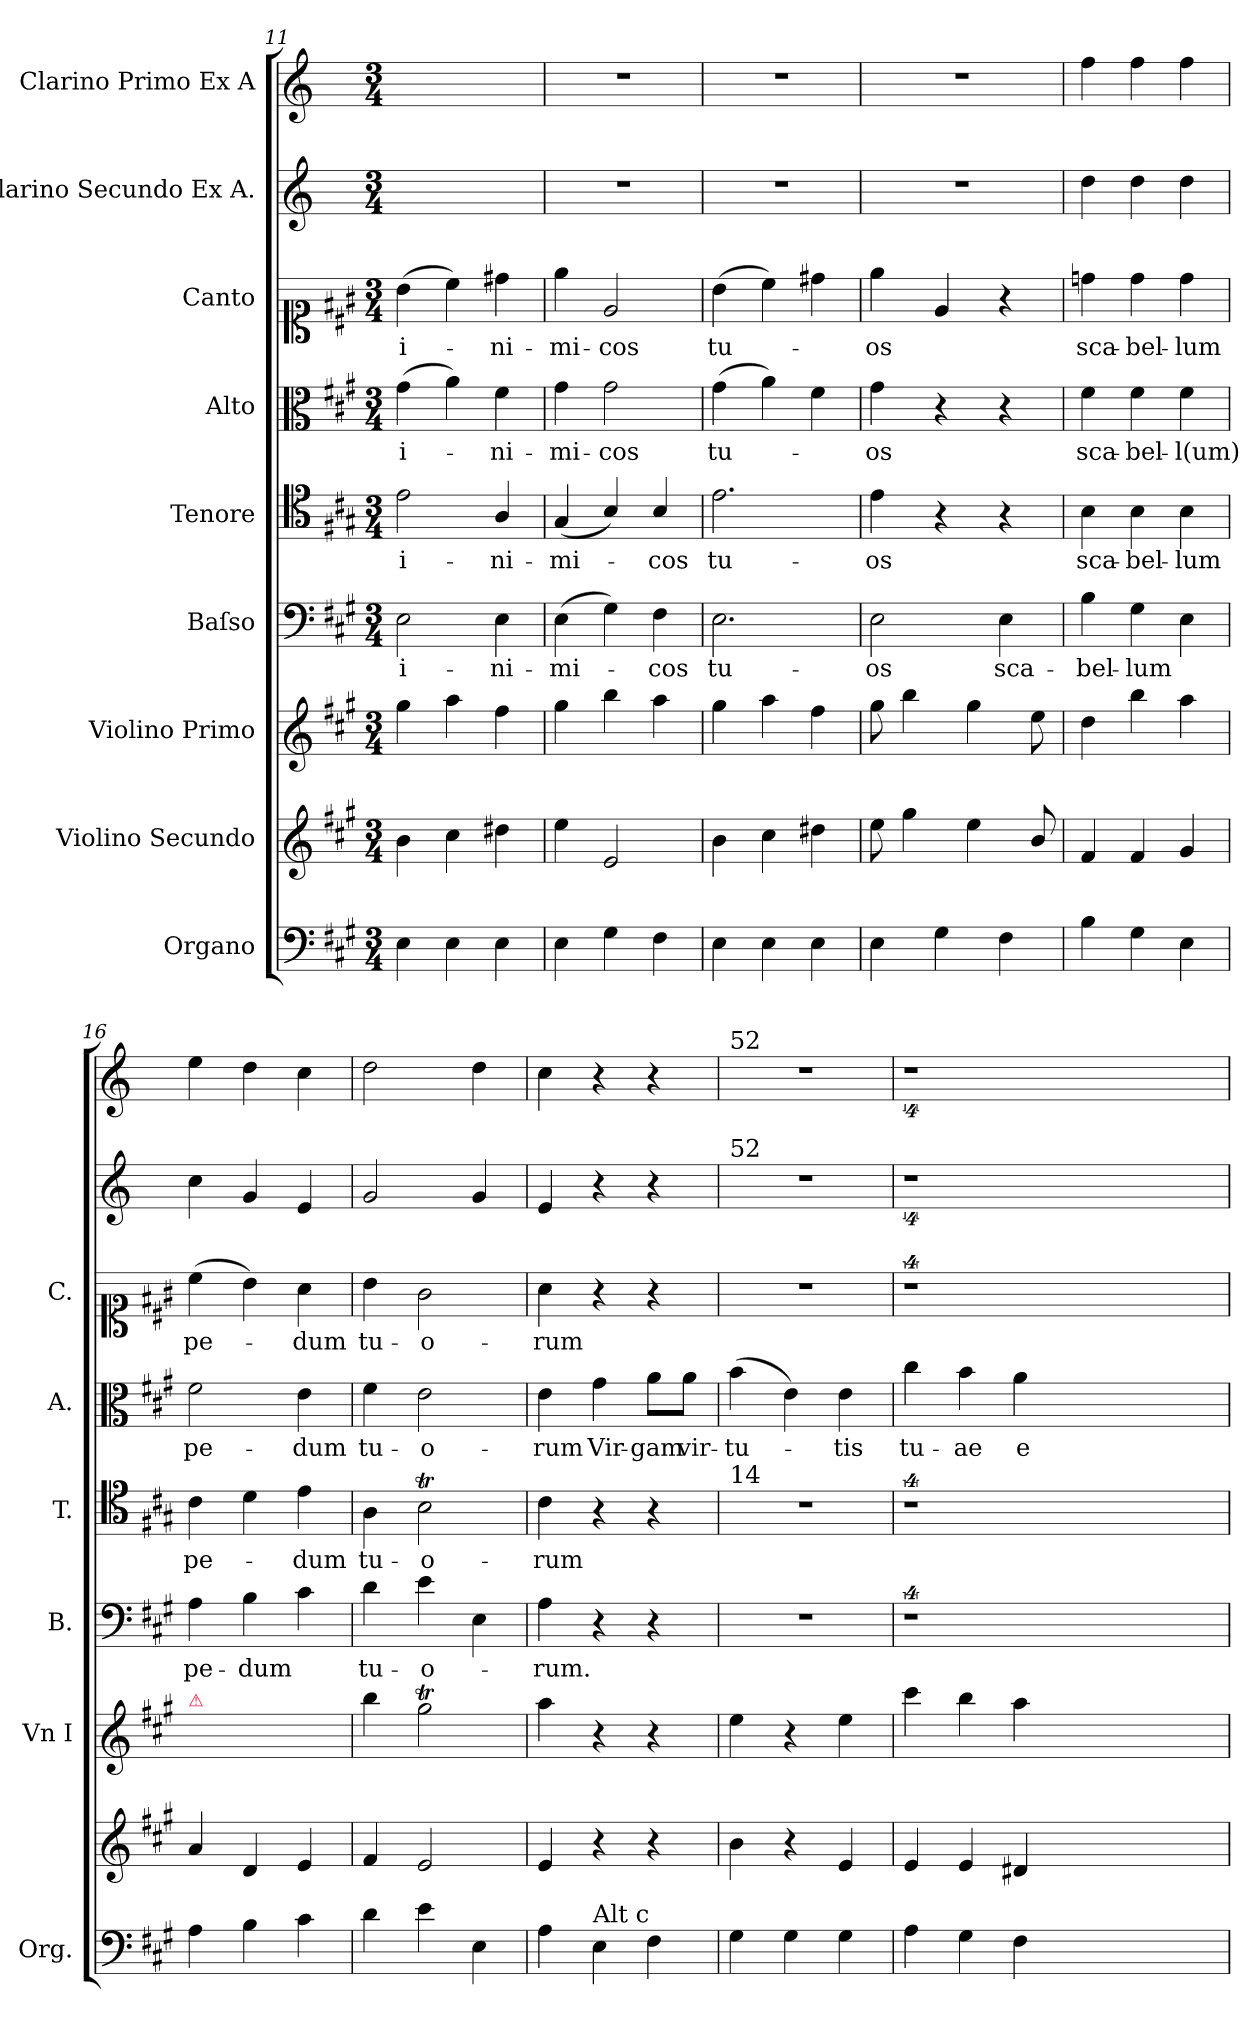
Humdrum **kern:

**kern	**kern	**kern	**kern	**text	**kern	**text	**kern	**text	**kern	**text	**kern	**kern
*part9	*part8	*part7	*part6	*part6	*part5	*part5	*part4	*part4	*part3	*part3	*part2	*part1
*staff9	*staff8	*staff7	*staff6	*staff6	*staff5	*staff5	*staff4	*staff4	*staff3	*staff3	*staff2	*staff1
*I"Organo	*I"Violino Secundo	*I"Violino Primo	*I"Baſso	*	*I"Tenore	*	*I"Alto	*	*I"Canto	*	*I"Clarino Secundo Ex A.	*I"Clarino Primo Ex A
*I'Org.	*	*I'Vn I	*I'B.	*	*I'T.	*	*I'A.	*	*I'C.	*	*	*
*clefF4	*clefG2	*clefG2	*clefF4	*	*clefC4	*	*clefC3	*	*clefC1	*	*clefG2	*clefG2
*	*	*	*	*	*	*	*	*	*	*	*ITrd2c3	*ITrd2c3
*k[f#c#g#]	*k[f#c#g#]	*k[f#c#g#]	*k[f#c#g#]	*	*k[f#c#g#]	*	*k[f#c#g#]	*	*k[f#c#g#]	*	*k[f#c#g#]	*k[f#c#g#]
*A:	*A:	*A:	*A:	*	*A:	*	*A:	*	*A:	*	*A:	*A:
*M3/4	*M3/4	*M3/4	*M3/4	*	*M3/4	*	*M3/4	*	*M3/4	*	*M3/4	*M3/4
=11	=11	=11	=11	=11	=11	=11	=11	=11	=11	=11	=11	=11
4E\	4b\	4gg#\	2E\	i-	2e\	i-	(4g#\	i-	(4b\	i-	2.ryy	2.ryy
4E\	4cc#\	4aa\	.	.	.	.	4a\)	.	4cc#\)	.	.	.
4E\	4dd#X\	4ff#\	4E\	-ni-	4A/	-ni-	4f#\	-ni-	4dd#X\	-ni-	.	.
=12	=12	=12	=12	=12	=12	=12	=12	=12	=12	=12	=12	=12
4E\	4ee\	4gg#\	(4E\	-mi-	(4G#/	-mi-	4g#\	-mi-	4ee\	-mi-	2.r	2.r
4G#\	2e/	4bb\	4G#\)	.	4B/)	.	2g#\	-cos	2e/	-cos	.	.
4F#\	.	4aa\	4F#\	-cos	4B/	-cos	.	.	.	.	.	.
=13	=13	=13	=13	=13	=13	=13	=13	=13	=13	=13	=13	=13
4E\	4b\	4gg#\	2.E\	tu-	2.e\	tu-	(4g#\	tu-	(4b\	tu-	2.r	2.r
4E\	4cc#\	4aa\	.	.	.	.	4a\)	.	4cc#\)	.	.	.
4E\	4dd#X\	4ff#\	.	.	.	.	4f#\	.	4dd#X\	.	.	.
=14	=14	=14	=14	=14	=14	=14	=14	=14	=14	=14	=14	=14
4E\	8ee\	8gg#\	2E\	-os	4e\	-os	4g#\	-os	4ee\	-os	2.r	2.r
.	4gg#\	4bb\	.	.	.	.	.	.	.	.	.	.
4G#\	.	.	.	.	4r	.	4r	.	4e/	.	.	.
.	4ee\	4gg#\	.	.	.	.	.	.	.	.	.	.
4F#\	.	.	4E\	sca-	4r	.	4r	.	4r	.	.	.
.	8b/	8ee\	.	.	.	.	.	.	.	.	.	.
=15	=15	=15	=15	=15	=15	=15	=15	=15	=15	=15	=15	=15
4B\	4f#/	4dd\	4B\	-bel-	4B\	sca-	4f#\	sca-	4ddn\	sca-	4b\	4dd\
4G#\	4f#/	4bb\	4G#\	-lum	4B\	-bel-	4f#\	-bel-	4dd\	-bel-	4b\	4dd\
4E\	4g#/	4aa\	4E\	.	4B\	-lum	4f#\	-l(um)	4dd\	-lum	4b\	4dd\
=16	=16	=16	=16	=16	=16	=16	=16	=16	=16	=16	=16	=16
!	!	!LO:TX:a:color=crimson:t=⚠	!	!	!	!	!	!	!	!	!	!
4A\	4a/	4dd\yy	4A\	pe-	4c#\	pe-	2f#\	pe-	(4cc#\	pe-	4a\	4cc#\
4B\	4d/	4bb\yy	4B\	-dum	4d\	.	.	.	4b\)	.	4e/	4b\
4c#\	4e/	4aa\yy	4c#\	.	4e\	-dum	4e\	-dum	4a\	-dum	4c#/	4a\
=17	=17	=17	=17	=17	=17	=17	=17	=17	=17	=17	=17	=17
4d\	4f#/	4bb\	4d\	tu-	4A\	tu-	4f#\	tu-	4b\	tu-	2e/	2b\
4e\	2e/	2gg#t\	4e\	-o-	2BT\	-o-	2e\	-o-	2g#\	-o-	.	.
4E\	.	.	4E\	.	.	.	.	.	.	.	4e/	4b\
=18	=18	=18	=18	=18	=18	=18	=18	=18	=18	=18	=18	=18
4A\	4e/	4aa\	4A\	-rum.	4c#\	-rum	4e\	-rum	4a\	-rum	4c#/	4a\
!LO:TX:a:t=Alt c	!	!	!	!	!	!	!	!	!	!	!	!
4E\	4r	4r	4r	.	4r	.	4g#\	Vir-	4r	.	4r	4r
4F#\	4r	4r	4r	.	4r	.	8a\L	-gam	4r	.	4r	4r
.	.	.	.	.	.	.	8a\J	vir-	.	.	.	.
=19	=19	=19	=19	=19	=19	=19	=19	=19	=19	=19	=19	=19
!	!	!	!	!	!	!	!	!	!	!	!	!LO:TX:a:t=52
!	!	!	!	!	!	!	!	!	!	!	!LO:TX:a:t=52	!
!	!	!	!	!	!LO:TX:a:t=14	!	!	!	!	!	!	!
4G#\	4b\	4ee\	2.r	.	2.r	.	(4b\	-tu-	2.r	.	2.r	2.r
4G#\	4r	4r	.	.	.	.	4e\)	.	.	.	.	.
4G#\	4e/	4ee\	.	.	.	.	4e\	-tis	.	.	.	.
=20	=20	=20	=20	=20	=20	=20	=20	=20	=20	=20	=20	=20
4A\	4e/	4ccc#\	4%9r	.	4%9r	.	4cc#\	tu-	4%9r	.	4%9r	4%9r
4G#\	4e/	4bb\	.	.	.	.	4b\	-ae	.	.	.	.
4F#\	4d#X/	4aa\	.	.	.	.	4a\	e-	.	.	.	.
1.ryy	1.ryy	1.ryy	.	.	.	.	1.ryy	.	.	.	.	.
=	=	=	=	=	=	=	=	=	=	=	=	=
*-	*-	*-	*-	*-	*-	*-	*-	*-	*-	*-	*-	*-
